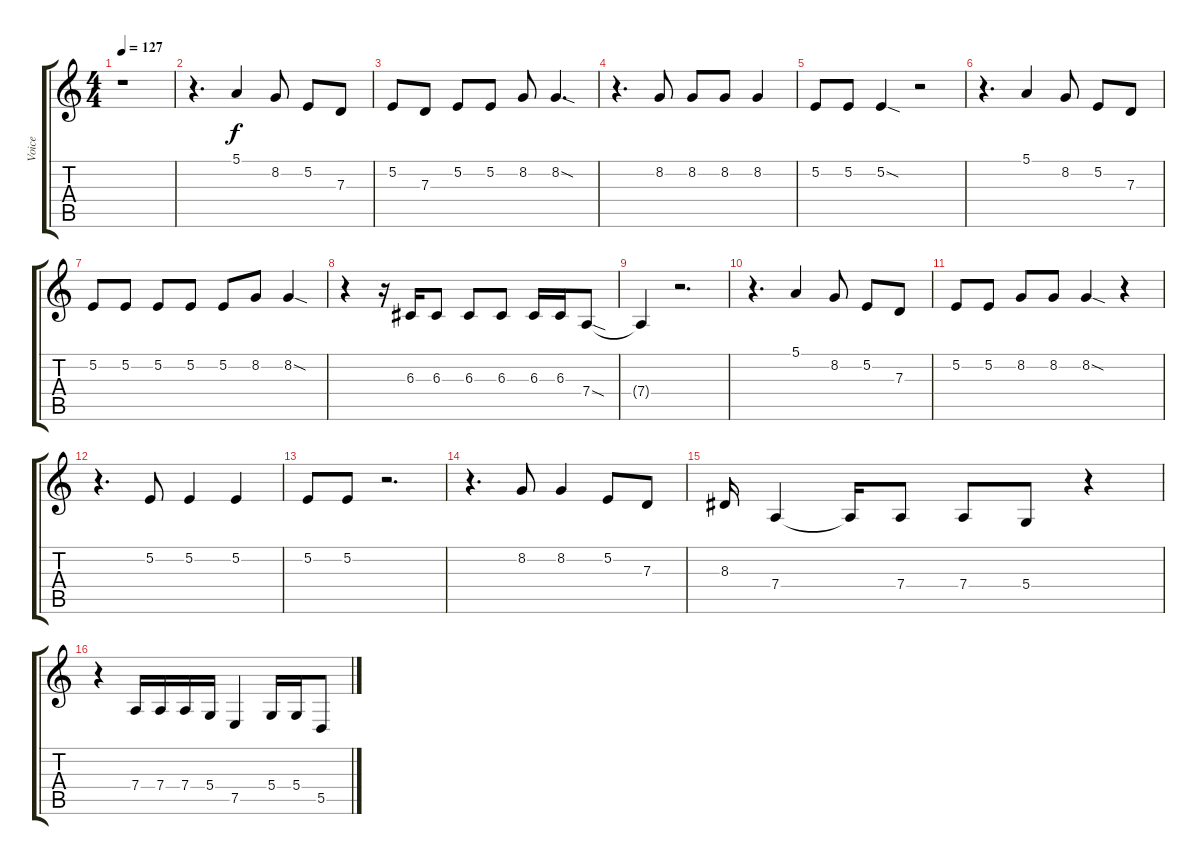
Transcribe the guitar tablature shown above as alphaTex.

\track ("Voice" "Voice") {instrument englishhorn}
\staff {score tabs}
\tuning (E4 B3 G3 D3 A2 E2) {hide}
\ts (4 4)
\tempo 127
\clef g2
\ks c
r.1{dy f} |
r.4{d} 5.1.4 8.2.8 5.2.8 7.3.8 |
5.2.8 7.3.8 5.2.8 5.2.8 8.2.8 8.2{sod}.4{d} |
r.4{d} 8.2.8 8.2.8 8.2.8 8.2.4 |
5.2.8 5.2.8 5.2{sod}.4 r.2 |
r.4{d} 5.1.4 8.2.8 5.2.8 7.3.8 |
5.2.8 5.2.8 5.2.8 5.2.8 5.2.8 8.2.8 8.2{sod}.4 |
r.4 r.16 6.3.16 6.3.8 6.3.8 6.3.8 6.3.16 6.3.16 7.4{sod}.8 |
7.4{t}.4 r.2{d} |
r.4{d} 5.1.4 8.2.8 5.2.8 7.3.8 |
5.2.8 5.2.8 8.2.8 8.2.8 8.2{sod}.4 r.4 |
r.4{d} 5.2.8 5.2.4 5.2.4 |
5.2.8 5.2.8 r.2{d} |
r.4{d} 8.2.8 8.2.4 5.2.8 7.3.8 |
8.3.16 7.4.4 7.4{t}.16 7.4.8 7.4.8 5.4.8 r.4 |
r.4 7.4.16 7.4.16 7.4.16 5.4.16 7.5.4 5.4.16 5.4.16 5.5.8
